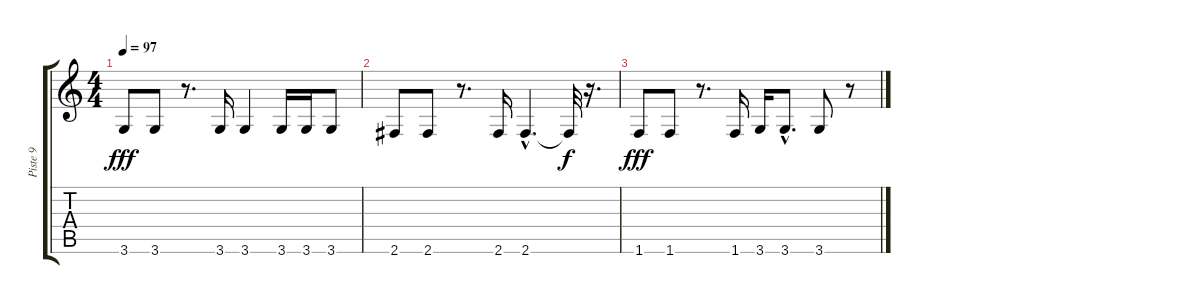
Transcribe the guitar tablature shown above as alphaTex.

\track ("Piste 9" "Piste 9") {instrument overdrivenguitar}
\staff {score tabs}
\tuning (E4 B3 G3 D3 A2 E2) {hide}
\ts (4 4)
\tempo 97
\clef g2
\ks c
3.6.8{dy fff} 3.6.8 r.8{d} 3.6.16 3.6.4 3.6.16 3.6.16 3.6.8 |
2.6.8 2.6.8 r.8{d} 2.6.16 2.6{hac}.4{d} 2.6{t}.32{dy f} r.16{d} |
1.6.8{dy fff} 1.6.8 r.8{d} 1.6.16 3.6.16 3.6{hac}.8{d} 3.6.8 r.8
